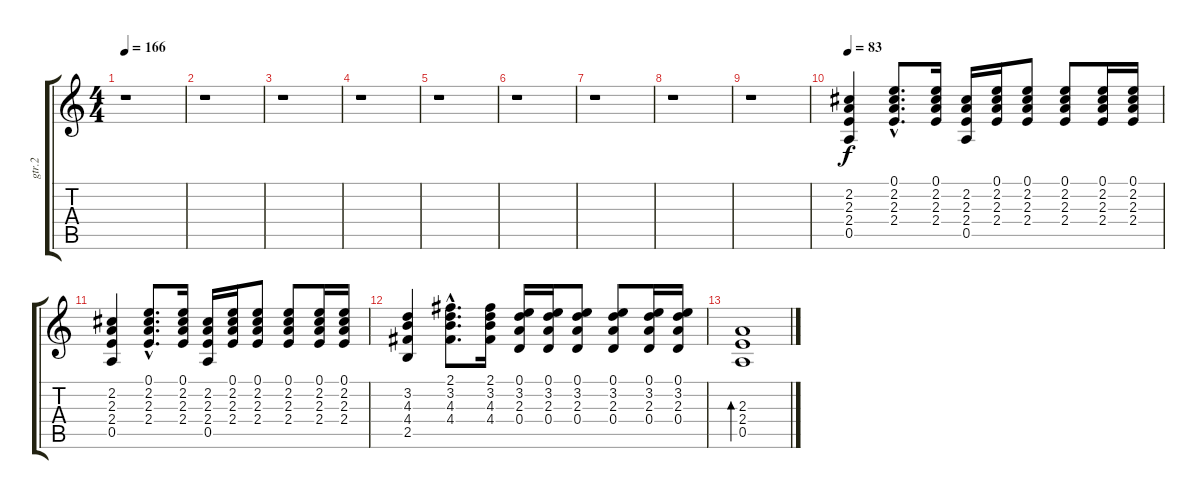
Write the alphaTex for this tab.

\track ("gtr.2" "gtr.2") {instrument electricguitarclean}
\staff {score tabs}
\tuning (E4 B3 G3 D3 A2 E2) {hide}
\ts (4 4)
\tempo 166
\clef g2
\ks c
r.1{dy f} |
r.1 |
r.1 |
r.1 |
r.1 |
r.1 |
r.1 |
r.1 |
r.1 |
\tempo 83
(2.2 2.3 2.4 0.5).4 (0.1{hac} 2.2{hac} 2.3{hac} 2.4{hac}).8{d} (0.1 2.2 2.3 2.4).16 (2.2 2.3 2.4 0.5).16 (0.1 2.2 2.3 2.4).16 (0.1 2.2 2.3 2.4).8 (0.1 2.2 2.3 2.4).8 (0.1 2.2 2.3 2.4).16 (0.1 2.2 2.3 2.4).16 |
(2.2 2.3 2.4 0.5).4 (0.1{hac} 2.2{hac} 2.3{hac} 2.4{hac}).8{d} (0.1 2.2 2.3 2.4).16 (2.2 2.3 2.4 0.5).16 (0.1 2.2 2.3 2.4).16 (0.1 2.2 2.3 2.4).8 (0.1 2.2 2.3 2.4).8 (0.1 2.2 2.3 2.4).16 (0.1 2.2 2.3 2.4).16 |
(3.2 4.3 4.4 2.5).4 (2.1{hac} 3.2{hac} 4.3{hac} 4.4{hac}).8{d} (2.1 3.2 4.3 4.4).16 (0.1 3.2 2.3 0.4).16 (0.1 3.2 2.3 0.4).16 (0.1 3.2 2.3 0.4).8 (0.1 3.2 2.3 0.4).8 (0.1 3.2 2.3 0.4).16 (0.1 3.2 2.3 0.4).16 |
(2.3 2.4 0.5).1{bd 60}
